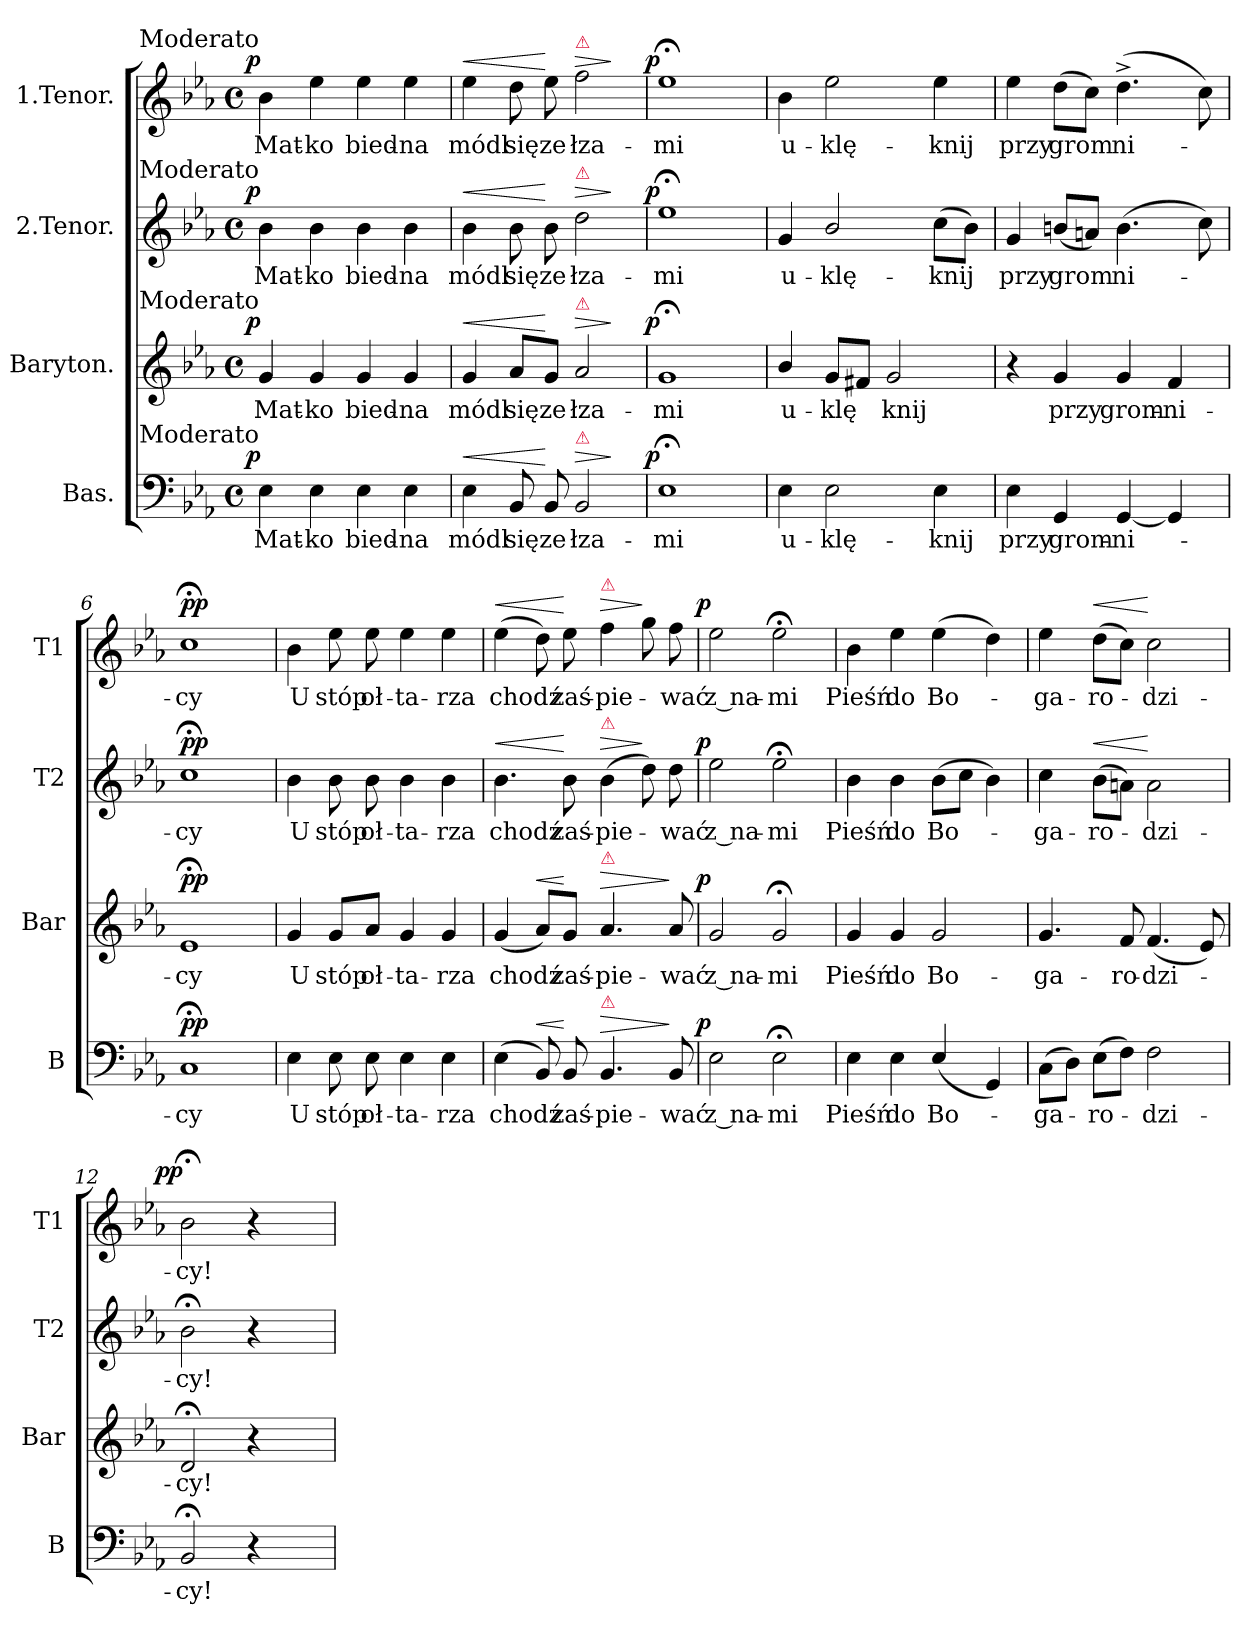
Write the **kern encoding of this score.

**kern	**text	**dynam	**kern	**text	**dynam	**kern	**text	**dynam	**kern	**text	**dynam
*part4	*part4	*part4	*part3	*part3	*part3	*part2	*part2	*part2	*part1	*part1	*part1
*staff4	*staff4	*staff4	*staff3	*staff3	*staff3	*staff2	*staff2	*staff2	*staff1	*staff1	*staff1
*I"Bas.	*	*	*I"Baryton.	*	*	*I"2.Tenor.	*	*	*I"1.Tenor.	*	*
*I'B	*	*	*I'Bar	*	*	*I'T2	*	*	*I'T1	*	*
*clefF4	*	*	*clefG2	*	*	*clefG2	*	*	*clefG2	*	*
*	*	*	*ITrd8c12	*	*	*ITrd8c12	*	*	*ITrd8c12	*	*
*k[b-e-a-]	*	*	*k[b-e-a-]	*	*	*k[b-e-a-]	*	*	*k[b-e-a-]	*	*
*E-:	*	*	*E-:	*	*	*E-:	*	*	*E-:	*	*
*M4/4	*	*	*M4/4	*	*	*M4/4	*	*	*M4/4	*	*
*met(c)	*	*	*met(c)	*	*	*met(c)	*	*	*met(c)	*	*
=1	=1	=1	=1	=1	=1	=1	=1	=1	=1	=1	=1
!	!	!	!	!	!	!	!	!	!LO:TX:a:rj:t=Moderato	!	!
!	!	!	!	!	!	!LO:TX:a:rj:t=Moderato	!	!	!	!	!
!	!	!	!LO:TX:a:rj:t=Moderato	!	!	!	!	!	!	!	!
!LO:TX:a:rj:t=Moderato	!	!	!	!	!	!	!	!	!	!	!
!	!	!LO:DY:a:rj	!	!	!LO:DY:a:rj	!	!	!LO:DY:a:rj	!	!	!LO:DY:a:rj
4E-\	Mat-	p	4G/	Mat-	p	4B-\	Mat-	p	4B-\	Mat-	p
4E-\	-ko	.	4G/	-ko	.	4B-\	-ko	.	4e-\	-ko	.
4E-\	bied-	.	4G/	bied-	.	4B-\	bied-	.	4e-\	bied-	.
4E-\	-na	.	4G/	-na	.	4B-\	-na	.	4e-\	-na	.
=2	=2	=2	=2	=2	=2	=2	=2	=2	=2	=2	=2
!	!	!LO:HP:a	!	!	!LO:HP:a	!	!	!LO:HP:a	!	!	!LO:HP:a
4E-\	módl	<	4G/	módl	<	4B-\	módl	<	4e-\	módl	<
8BB-/	się	.	8A-/L	się	.	8B-\	się	.	8d\	się	.
8BB-/	ze	[	8G/J	ze	[	8B-\	ze	[	8e-\	ze	[
!	!	!	!	!	!	!	!	!	!LO:TX:a:color=crimson:t=⚠	!	!
!	!	!	!	!	!	!LO:TX:a:color=crimson:t=⚠	!	!	!	!	!
!	!	!	!LO:TX:a:color=crimson:t=⚠	!	!	!	!	!	!	!	!
!LO:TX:a:color=crimson:t=⚠	!	!	!	!	!	!	!	!	!	!	!
!	!	!LO:HP:a	!	!	!LO:HP:a	!	!	!LO:HP:a	!	!	!LO:HP:a
2BB-/	łza-	>	2A-/	łza-	>	2d\	łza-	>	2f\	łza-	>
.	.	]	.	.	]	.	.	]	.	.	]
=3	=3	=3	=3	=3	=3	=3	=3	=3	=3	=3	=3
!	!	!LO:DY:a:rj	!	!	!LO:DY:a:rj	!	!	!LO:DY:a:rj	!	!	!LO:DY:a:rj
1E-;<	-mi	p	1G;<	-mi	p	1e-;<	-mi	p	1e-;<	-mi	p
=4	=4	=4	=4	=4	=4	=4	=4	=4	=4	=4	=4
4E-\	u-	.	4B-/	u-	.	4G/	u-	.	4B-\	u-	.
2E-\	-klę-	.	8G/L	-klę	.	2B-/	-klę-	.	2e-\	-klę-	.
.	.	.	8F#X/J	.	.	.	.	.	.	.	.
.	.	.	2G/	knij	.	.	.	.	.	.	.
4E-\	-knij	.	.	.	.	(8c\L	-knij	.	4e-\	-knij	.
.	.	.	.	.	.	8B-\J)	.	.	.	.	.
=5	=5	=5	=5	=5	=5	=5	=5	=5	=5	=5	=5
4E-\	przy	.	4r	.	.	4G/	przy	.	4e-\	przy	.
4GG/	grom-	.	4G/	przy	.	(8Bn/L	grom	.	(8d\L	grom	.
.	.	.	.	.	.	8An/J)	.	.	8c\J)	.	.
[4GG/	-ni-	.	4G/	grom-	.	(4.B\	ni-	.	(4.d^\	ni-	.
4GG/]	.	.	4F/	-ni-	.	.	.	.	.	.	.
.	.	.	.	.	.	8c\)	.	.	8c\)	.	.
=6	=6	=6	=6	=6	=6	=6	=6	=6	=6	=6	=6
!	!	!LO:DY:a	!	!	!LO:DY:a	!	!	!LO:DY:a	!	!	!LO:DY:a
1C;<	-cy	pp	1E-;<	-cy	pp	1c;<	-cy	pp	1c;<	-cy	pp
=7	=7	=7	=7	=7	=7	=7	=7	=7	=7	=7	=7
4E-\	U	.	4G/	U	.	4B-\	U	.	4B-\	U	.
8E-\	stóp	.	8G/L	stóp	.	8B-\	stóp	.	8e-\	stóp	.
8E-\	oł-	.	8A-/J	oł-	.	8B-\	oł-	.	8e-\	oł-	.
4E-\	-ta-	.	4G/	-ta-	.	4B-\	-ta-	.	4e-\	-ta-	.
4E-\	-rza	.	4G/	-rza	.	4B-\	-rza	.	4e-\	-rza	.
=8	=8	=8	=8	=8	=8	=8	=8	=8	=8	=8	=8
!	!	!	!	!	!	!	!	!LO:HP:a	!	!	!LO:HP:a
(4E-\	chodź	.	(4G/	chodź	.	4.B-\	chodź	<	(4e-\	chodź	<
!	!	!LO:HP:a	!	!	!LO:HP:a	!	!	!	!	!	!
8BB-/)	.	<	8A-/L)	.	<	.	.	.	8d\)	.	.
8BB-/	zaś-	[	8G/J	zaś-	[	8B-\	zaś-	[	8e-\	zaś-	[
!	!	!	!	!	!	!	!	!	!LO:TX:a:color=crimson:t=⚠	!	!
!	!	!	!	!	!	!LO:TX:a:color=crimson:t=⚠	!	!	!	!	!
!	!	!	!LO:TX:a:color=crimson:t=⚠	!	!	!	!	!	!	!	!
!LO:TX:a:color=crimson:t=⚠	!	!	!	!	!	!	!	!	!	!	!
!	!	!LO:HP:a	!	!	!LO:HP:a	!	!	!LO:HP:a	!	!	!LO:HP:a
4.BB-/	-pie-	>	4.A-/	-pie-	>	(4B-\	-pie-	>	4f\	-pie-	>
.	.	.	.	.	.	8d\)	.	]	8g\	.	]
8BB-/	-wać	]	8A-/	-wać	]	8d\	-wać	.	8f\	-wać	.
=9	=9	=9	=9	=9	=9	=9	=9	=9	=9	=9	=9
!	!	!LO:DY:a:rj	!	!	!LO:DY:a:rj	!	!	!LO:DY:a:rj	!	!	!LO:DY:a:rj
2E-\	z na-	p	2G/	z na-	p	2e-\	z na-	p	2e-\	z na-	p
2E-;<\	-mi	.	2G;</	-mi	.	2e-;<\	-mi	.	2e-;<\	-mi	.
=10	=10	=10	=10	=10	=10	=10	=10	=10	=10	=10	=10
4E-\	Pieśń	.	4G/	Pieśń	.	4B-\	Pieśń	.	4B-\	Pieśń	.
4E-\	do	.	4G/	do	.	4B-\	do	.	4e-\	do	.
(4E-/	Bo-	.	2G/	Bo-	.	(8B-\L	Bo-	.	(4e-\	Bo-	.
.	.	.	.	.	.	8c\J	.	.	.	.	.
4GG/)	.	.	.	.	.	4B-\)	.	.	4d\)	.	.
=11	=11	=11	=11	=11	=11	=11	=11	=11	=11	=11	=11
(8C\L	-ga-	.	4.G/	-ga-	.	4c\	-ga-	.	4e-\	-ga-	.
8D\J)	.	.	.	.	.	.	.	.	.	.	.
!	!	!	!	!	!	!	!	!LO:HP:a	!	!	!LO:HP:a
(8E-\L	-ro-	.	.	.	.	(8B-\L	-ro-	<	(8d\L	-ro-	<
8F\J)	.	.	8F/	-ro-	.	8An\J)	.	.	8c\J)	.	.
2F\	-dzi-	.	(4.F/	-dzi-	.	2A\	-dzi-	[	2c\	-dzi-	[
.	.	.	8E-/)	.	.	.	.	.	.	.	.
=12	=12	=12	=12	=12	=12	=12	=12	=12	=12	=12	=12
!	!	!	!	!	!	!	!	!	!	!	!LO:DY:a:rj
2BB-;</	-cy!	.	2D;</	-cy!	.	2B-;<\	-cy!	.	2B-;<\	-cy!	pp
4r	.	.	4r	.	.	4r	.	.	4r	.	.
4ryy	.	.	4ryy	.	.	4ryy	.	.	4ryy	.	.
=	=	=	=	=	=	=	=	=	=	=	=
*-	*-	*-	*-	*-	*-	*-	*-	*-	*-	*-	*-
